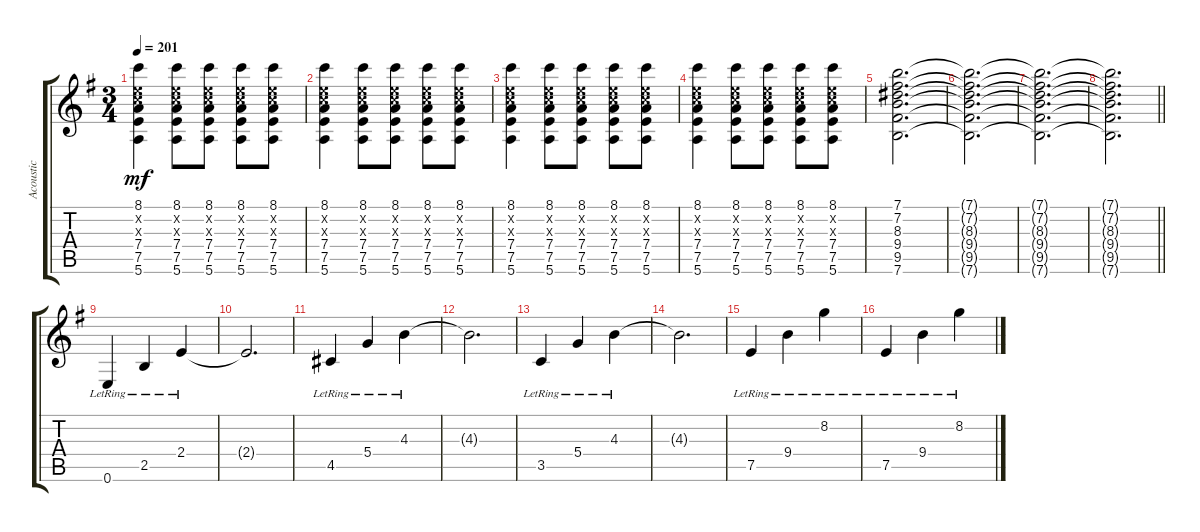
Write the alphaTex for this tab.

\track ("Acoustic" "Acoustic") {instrument acousticguitarsteel}
\staff {score tabs}
\tuning (E4 B3 G3 D3 A2 E2) {hide}
\ts (3 4)
\tempo 201
\clef g2
\ks g
(8.1 5.2{x} 5.3{x} 7.4 7.5 5.6).4{dy mf} (8.1 5.2{x} 5.3{x} 7.4 7.5 5.6).8 (8.1 5.2{x} 5.3{x} 7.4 7.5 5.6).8 (8.1 5.2{x} 5.3{x} 7.4 7.5 5.6).8 (8.1 5.2{x} 5.3{x} 7.4 7.5 5.6).8 |
(8.1 5.2{x} 5.3{x} 7.4 7.5 5.6).4 (8.1 5.2{x} 5.3{x} 7.4 7.5 5.6).8 (8.1 5.2{x} 5.3{x} 7.4 7.5 5.6).8 (8.1 5.2{x} 5.3{x} 7.4 7.5 5.6).8 (8.1 5.2{x} 5.3{x} 7.4 7.5 5.6).8 |
(8.1 5.2{x} 5.3{x} 7.4 7.5 5.6).4 (8.1 5.2{x} 5.3{x} 7.4 7.5 5.6).8 (8.1 5.2{x} 5.3{x} 7.4 7.5 5.6).8 (8.1 5.2{x} 5.3{x} 7.4 7.5 5.6).8 (8.1 5.2{x} 5.3{x} 7.4 7.5 5.6).8 |
(8.1 5.2{x} 5.3{x} 7.4 7.5 5.6).4 (8.1 5.2{x} 5.3{x} 7.4 7.5 5.6).8 (8.1 5.2{x} 5.3{x} 7.4 7.5 5.6).8 (8.1 5.2{x} 5.3{x} 7.4 7.5 5.6).8 (8.1 5.2{x} 5.3{x} 7.4 7.5 5.6).8 |
(7.1 7.2 8.3 9.4 9.5 7.6).2{d} |
(7.1{t} 7.2{t} 8.3{t} 9.4{t} 9.5{t} 7.6{t}).2{d} |
(7.1{t} 7.2{t} 8.3{t} 9.4{t} 9.5{t} 7.6{t}).2{d} |
\barLineRight lightlight
(7.1{t} 7.2{t} 8.3{t} 9.4{t} 9.5{t} 7.6{t}).2{d} |
0.6{lr}.4 2.5{lr}.4 2.4{lr}.4 |
2.4{t}.2{d} |
4.5{lr}.4 5.4{lr}.4 4.3{lr}.4 |
4.3{t}.2{d} |
3.5{lr}.4 5.4{lr}.4 4.3{lr}.4 |
4.3{t}.2{d} |
7.5{lr}.4 9.4{lr}.4 8.2{lr}.4 |
7.5{lr}.4 9.4{lr}.4 8.2{lr}.4
